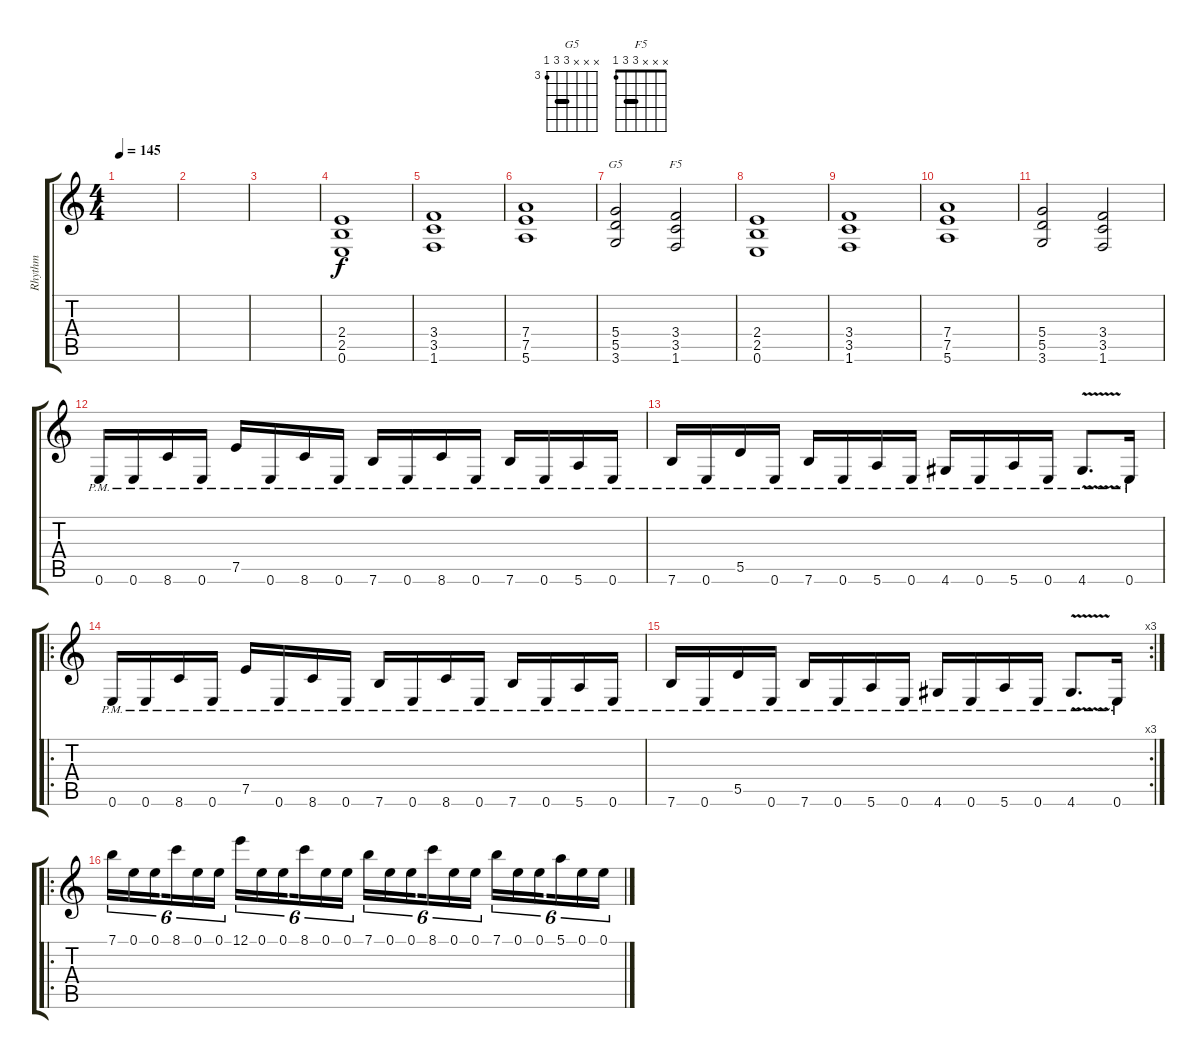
\track ("Rhythm" "Rhythm") {instrument distortionguitar}
\staff {score tabs}
\tuning (E4 B3 G3 D3 A2 E2) {hide}
\chord ("G5" x x x 5 5 3) {firstfret 3 barre 5}
\chord ("F5" x x x 3 3 1) {barre 3}
\ts (4 4)
\tempo 145
\clef g2
\ks c
|
|
|
(2.4 2.5 0.6).1 |
(3.4 3.5 1.6).1 |
(7.4 7.5 5.6).1 |
(5.4 5.5 3.6).2{ch "G5"} (3.4 3.5 1.6).2{ch "F5"} |
(2.4 2.5 0.6).1 |
(3.4 3.5 1.6).1 |
(7.4 7.5 5.6).1 |
(5.4 5.5 3.6).2 (3.4 3.5 1.6).2 |
0.6{pm}.16 0.6{pm}.16 8.6{pm}.16 0.6{pm}.16 7.5{pm}.16 0.6{pm}.16 8.6{pm}.16 0.6{pm}.16 7.6{pm}.16 0.6{pm}.16 8.6{pm}.16 0.6{pm}.16 7.6{pm}.16 0.6{pm}.16 5.6{pm}.16 0.6{pm}.16 |
7.6{pm}.16 0.6{pm}.16 5.5{pm}.16 0.6{pm}.16 7.6{pm}.16 0.6{pm}.16 5.6{pm}.16 0.6{pm}.16 4.6{pm}.16 0.6{pm}.16 5.6{pm}.16 0.6{pm}.16 4.6{v pm}.8{d} 0.6{pm}.16 |
\ro
0.6{pm}.16 0.6{pm}.16 8.6{pm}.16 0.6{pm}.16 7.5{pm}.16 0.6{pm}.16 8.6{pm}.16 0.6{pm}.16 7.6{pm}.16 0.6{pm}.16 8.6{pm}.16 0.6{pm}.16 7.6{pm}.16 0.6{pm}.16 5.6{pm}.16 0.6{pm}.16 |
\rc 3
7.6{pm}.16 0.6{pm}.16 5.5{pm}.16 0.6{pm}.16 7.6{pm}.16 0.6{pm}.16 5.6{pm}.16 0.6{pm}.16 4.6{pm}.16 0.6{pm}.16 5.6{pm}.16 0.6{pm}.16 4.6{v pm}.8{d} 0.6{pm}.16 |
\ro
7.1.16{tu (6 4)} 0.1.16{tu (6 4)} 0.1.16{tu (6 4) beam splitsecondary} 8.1.16{tu (6 4)} 0.1.16{tu (6 4)} 0.1.16{tu (6 4)} 12.1.16{tu (6 4)} 0.1.16{tu (6 4)} 0.1.16{tu (6 4) beam splitsecondary} 8.1.16{tu (6 4)} 0.1.16{tu (6 4)} 0.1.16{tu (6 4)} 7.1.16{tu (6 4)} 0.1.16{tu (6 4)} 0.1.16{tu (6 4) beam splitsecondary} 8.1.16{tu (6 4)} 0.1.16{tu (6 4)} 0.1.16{tu (6 4)} 7.1.16{tu (6 4)} 0.1.16{tu (6 4)} 0.1.16{tu (6 4) beam splitsecondary} 5.1.16{tu (6 4)} 0.1.16{tu (6 4)} 0.1.16{tu (6 4)}
